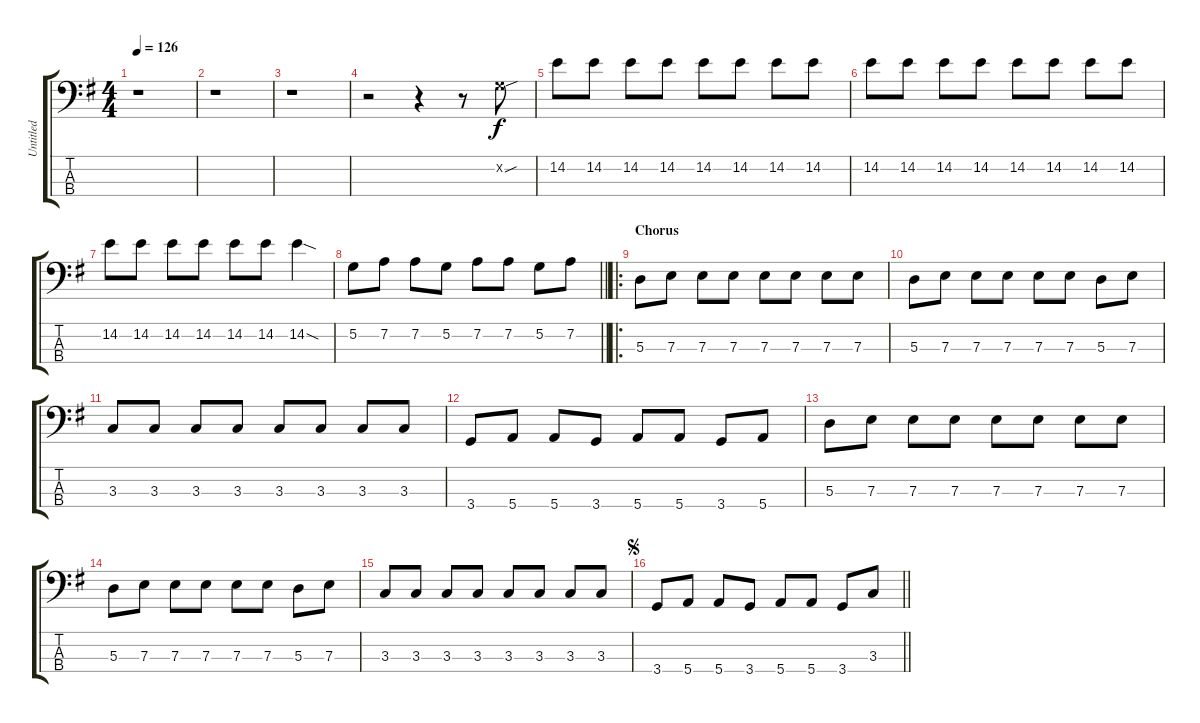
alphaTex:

\track ("Untitled" "Untitled") {instrument electricbassfinger}
\staff {score tabs}
\tuning (G2 D2 A1 E1) {hide}
\ts (4 4)
\tempo 126
\clef f4
\ks g
r.1{dy f instrument electricbassfinger} |
r.1 |
r.1 |
r.2 r.4 r.8 5.2{sou x}.8 |
14.2.8 14.2.8 14.2.8 14.2.8 14.2.8 14.2.8 14.2.8 14.2.8 |
14.2.8 14.2.8 14.2.8 14.2.8 14.2.8 14.2.8 14.2.8 14.2.8 |
14.2.8 14.2.8 14.2.8 14.2.8 14.2.8 14.2.8 14.2{sod}.4 |
\barLineRight lightlight
5.2.8 7.2.8 7.2.8 5.2.8 7.2.8 7.2.8 5.2.8 7.2.8 |
\ro
\section ("" "Chorus")
5.3.8 7.3.8 7.3.8 7.3.8 7.3.8 7.3.8 7.3.8 7.3.8 |
5.3.8 7.3.8 7.3.8 7.3.8 7.3.8 7.3.8 5.3.8 7.3.8 |
3.3.8 3.3.8 3.3.8 3.3.8 3.3.8 3.3.8 3.3.8 3.3.8 |
3.4.8 5.4.8 5.4.8 3.4.8 5.4.8 5.4.8 3.4.8 5.4.8 |
5.3.8 7.3.8 7.3.8 7.3.8 7.3.8 7.3.8 7.3.8 7.3.8 |
5.3.8 7.3.8 7.3.8 7.3.8 7.3.8 7.3.8 5.3.8 7.3.8 |
3.3.8 3.3.8 3.3.8 3.3.8 3.3.8 3.3.8 3.3.8 3.3.8 |
\jump segno
\barLineRight lightlight
3.4.8 5.4.8 5.4.8 3.4.8 5.4.8 5.4.8 3.4.8 3.3.8
